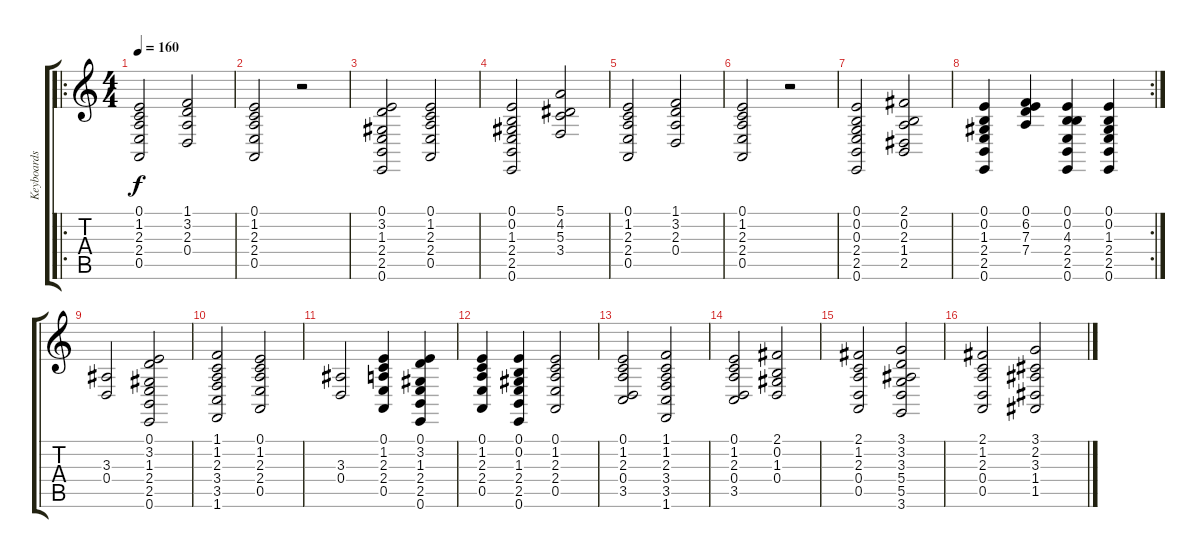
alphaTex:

\track ("Keyboards" "Keyboards") {instrument acousticgrandpiano}
\staff {score tabs}
\tuning (E4 B3 G3 D3 A2 E2) {hide}
\ro
\ts (4 4)
\tempo 160
\clef g2
\ks c
(0.1 1.2 2.3 2.4 0.5).2{dy f instrument acousticgrandpiano} (1.1 3.2 2.3 0.4).2 |
(0.1 1.2 2.3 2.4 0.5).2 r.2 |
(0.1 3.2 1.3 2.4 2.5 0.6).2 (0.1 1.2 2.3 2.4 0.5).2 |
(0.1 0.2 1.3 2.4 2.5 0.6).2 (5.1 4.2 5.3 3.4).2 |
(0.1 1.2 2.3 2.4 0.5).2 (1.1 3.2 2.3 0.4).2 |
(0.1 1.2 2.3 2.4 0.5).2 r.2 |
(0.1 0.2 0.3 2.4 2.5 0.6).2 (2.1 0.2 2.3 1.4 2.5).2 |
\rc 2
(0.1 0.2 1.3 2.4 2.5 0.6).4 (0.1 6.2 7.3 7.4).4 (0.1 0.2 4.3 2.4 2.5 0.6).4 (0.1 0.2 1.3 2.4 2.5 0.6).4 |
(3.3 0.4).2 (0.1 3.2 1.3 2.4 2.5 0.6).2 |
(1.1 1.2 2.3 3.4 3.5 1.6).2 (0.1 1.2 2.3 2.4 0.5).2 |
(3.3 0.4).2 (0.1 1.2 2.3 2.4 0.5).4 (0.1 3.2 1.3 2.4 2.5 0.6).4 |
(0.1 1.2 2.3 2.4 0.5).4 (0.1 0.2 1.3 2.4 2.5 0.6).4 (0.1 1.2 2.3 2.4 0.5).2 |
(0.1 1.2 2.3 0.4 3.5).2 (1.1 1.2 2.3 3.4 3.5 1.6).2 |
(0.1 1.2 2.3 0.4 3.5).2 (2.1 0.2 1.3 0.4).2 |
(2.1 1.2 2.3 0.4 0.5).2 (3.1 3.2 3.3 5.4 5.5 3.6).2 |
(2.1 1.2 2.3 0.4 0.5).2 (3.1 2.2 3.3 1.4 1.5).2
